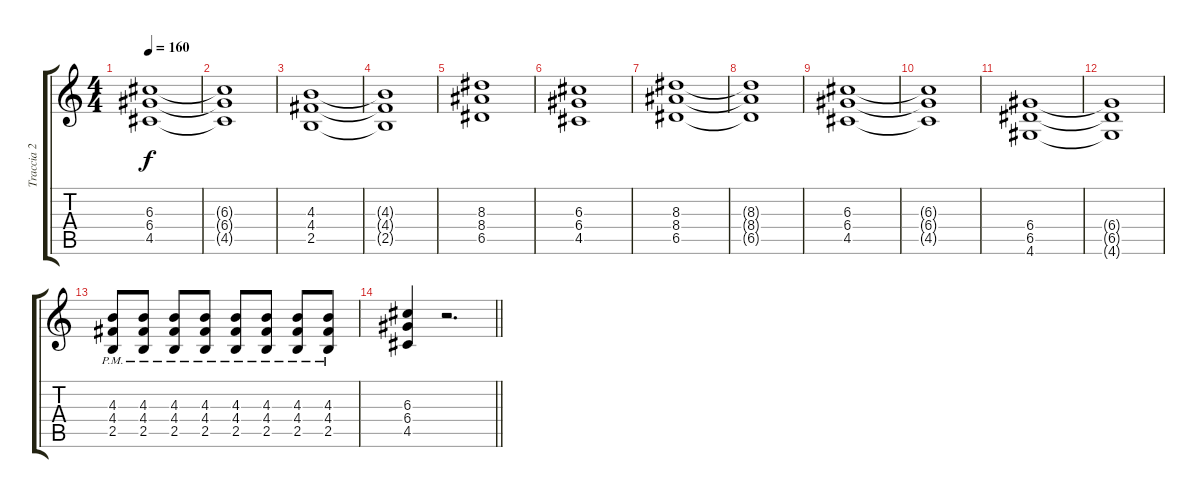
\track ("Traccia 2" "Traccia 2") {instrument distortionguitar}
\staff {score tabs}
\tuning (E4 B3 G3 D3 A2 E2) {hide}
\ts (4 4)
\tempo 160
\clef g2
\ks c
(6.3 6.4 4.5).1{dy f} |
(6.3{t} 6.4{t} 4.5{t}).1 |
(4.3 4.4 2.5).1 |
(4.3{t} 4.4{t} 2.5{t}).1 |
(8.3 8.4 6.5).1 |
(6.3 6.4 4.5).1 |
(8.3 8.4 6.5).1 |
(8.3{t} 8.4{t} 6.5{t}).1 |
(6.3 6.4 4.5).1 |
(6.3{t} 6.4{t} 4.5{t}).1 |
(6.4 6.5 4.6).1 |
(6.4{t} 6.5{t} 4.6{t}).1 |
(4.3{pm} 4.4{pm} 2.5{pm}).8 (4.3{pm} 4.4{pm} 2.5{pm}).8 (4.3{pm} 4.4{pm} 2.5{pm}).8 (4.3{pm} 4.4{pm} 2.5{pm}).8 (4.3{pm} 4.4{pm} 2.5{pm}).8 (4.3{pm} 4.4{pm} 2.5{pm}).8 (4.3{pm} 4.4{pm} 2.5{pm}).8 (4.3{pm} 4.4{pm} 2.5{pm}).8 |
\barLineRight lightlight
(6.3 6.4 4.5).4 r.2{d}
